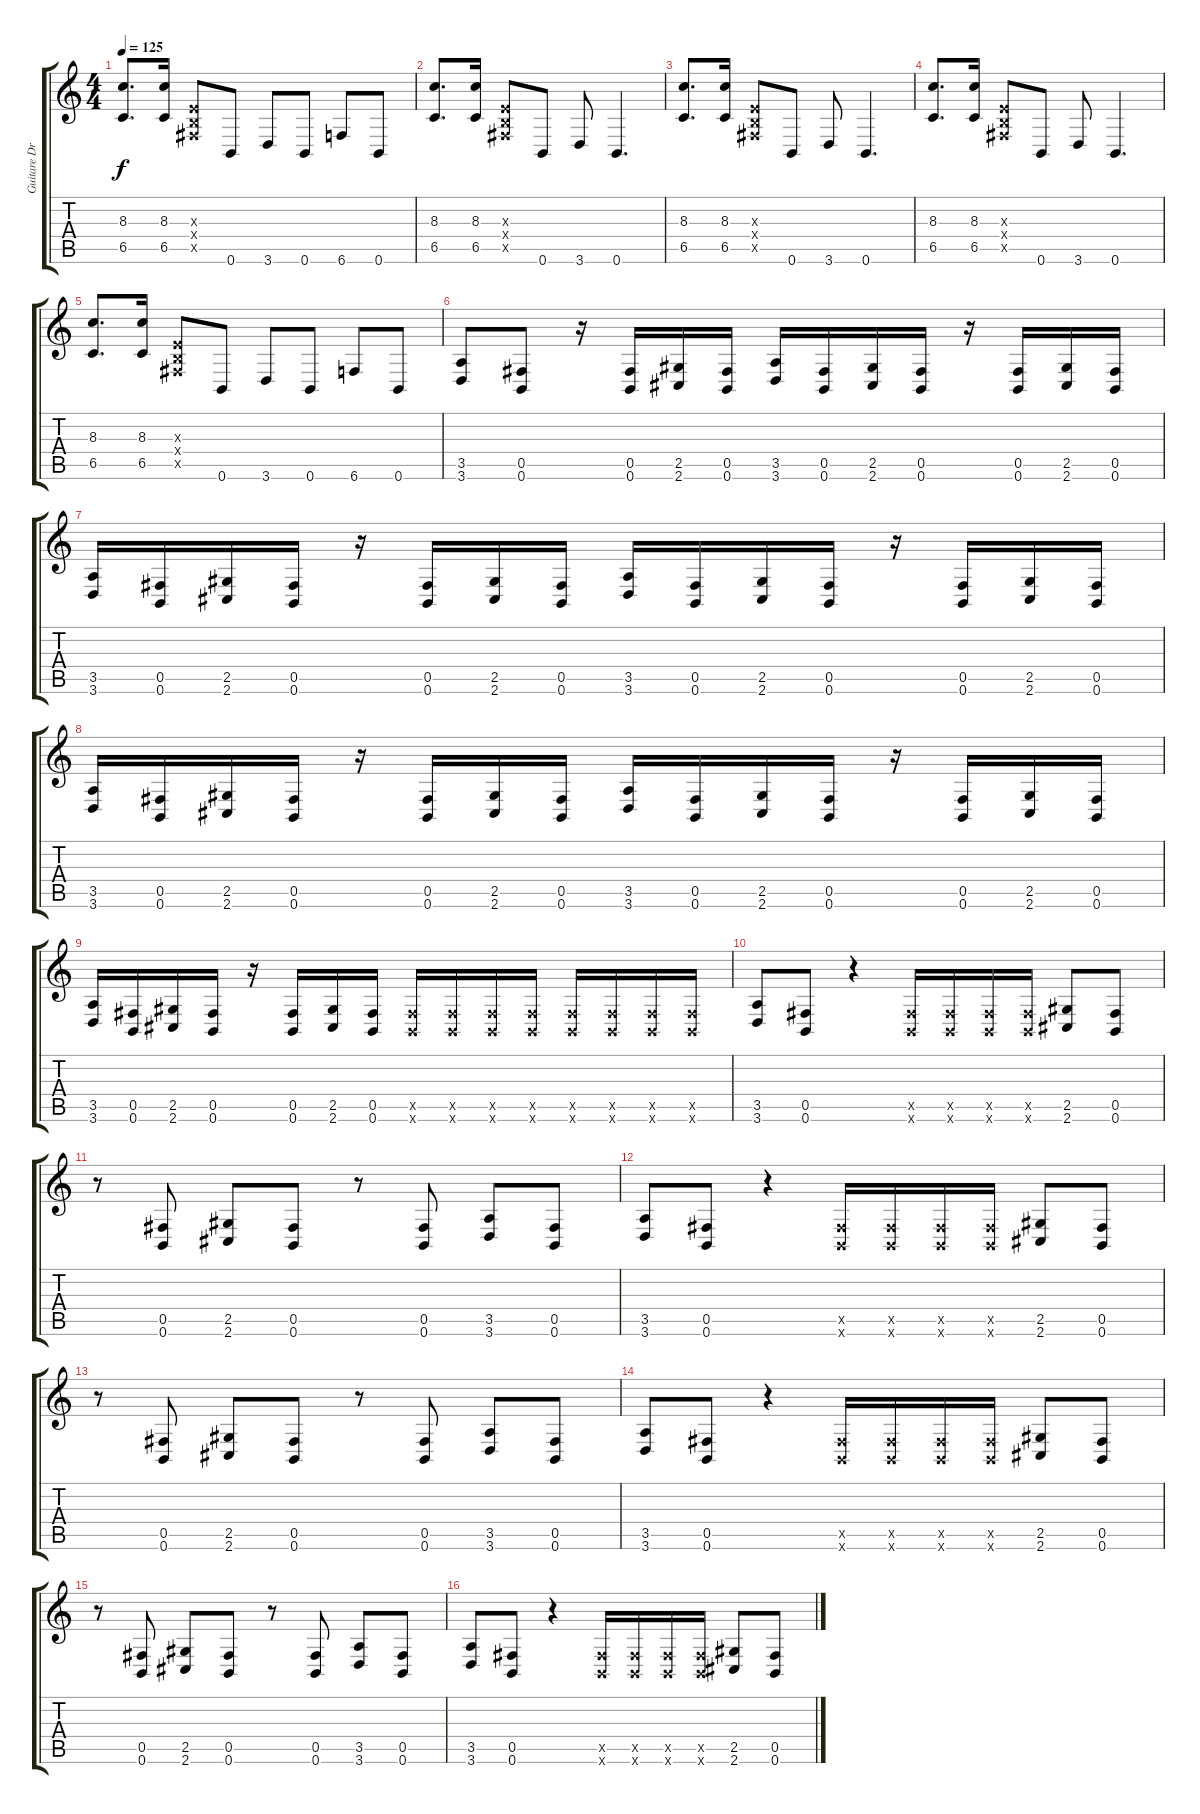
\track ("Guitare Droite" "Guitare Dr") {instrument distortionguitar}
\staff {score tabs}
\tuning (Db4 Ab3 E3 B2 Gb2 B1) {hide}
\ts (4 4)
\tempo 125
\clef g2
\ks c
(8.3 6.5).8{d dy f} (8.3 6.5).16 (0.3{x} 0.4{x} 0.5{x}).8 0.6.8 3.6.8 0.6.8 6.6.8 0.6.8 |
(8.3 6.5).8{d} (8.3 6.5).16 (0.3{x} 0.4{x} 0.5{x}).8 0.6.8 3.6.8 0.6.4{d} |
(8.3 6.5).8{d} (8.3 6.5).16 (0.3{x} 0.4{x} 0.5{x}).8 0.6.8 3.6.8 0.6.4{d} |
(8.3 6.5).8{d} (8.3 6.5).16 (0.3{x} 0.4{x} 0.5{x}).8 0.6.8 3.6.8 0.6.4{d} |
(8.3 6.5).8{d} (8.3 6.5).16 (0.3{x} 0.4{x} 0.5{x}).8 0.6.8 3.6.8 0.6.8 6.6.8 0.6.8 |
(3.5 3.6).8 (0.5 0.6).8 r.16 (0.5 0.6).16 (2.5 2.6).16 (0.5 0.6).16 (3.5 3.6).16 (0.5 0.6).16 (2.5 2.6).16 (0.5 0.6).16 r.16 (0.5 0.6).16 (2.5 2.6).16 (0.5 0.6).16 |
(3.5 3.6).16 (0.5 0.6).16 (2.5 2.6).16 (0.5 0.6).16 r.16 (0.5 0.6).16 (2.5 2.6).16 (0.5 0.6).16 (3.5 3.6).16 (0.5 0.6).16 (2.5 2.6).16 (0.5 0.6).16 r.16 (0.5 0.6).16 (2.5 2.6).16 (0.5 0.6).16 |
(3.5 3.6).16 (0.5 0.6).16 (2.5 2.6).16 (0.5 0.6).16 r.16 (0.5 0.6).16 (2.5 2.6).16 (0.5 0.6).16 (3.5 3.6).16 (0.5 0.6).16 (2.5 2.6).16 (0.5 0.6).16 r.16 (0.5 0.6).16 (2.5 2.6).16 (0.5 0.6).16 |
(3.5 3.6).16 (0.5 0.6).16 (2.5 2.6).16 (0.5 0.6).16 r.16 (0.5 0.6).16 (2.5 2.6).16 (0.5 0.6).16 (0.5{x} 0.6{x}).16 (0.5{x} 0.6{x}).16 (0.5{x} 0.6{x}).16 (0.5{x} 0.6{x}).16 (0.5{x} 0.6{x}).16 (0.5{x} 0.6{x}).16 (0.5{x} 0.6{x}).16 (0.5{x} 0.6{x}).16 |
(3.5 3.6).8 (0.5 0.6).8 r.4 (0.5{x} 0.6{x}).16 (0.5{x} 0.6{x}).16 (0.5{x} 0.6{x}).16 (0.5{x} 0.6{x}).16 (2.5 2.6).8 (0.5 0.6).8 |
r.8 (0.5 0.6).8 (2.5 2.6).8 (0.5 0.6).8 r.8 (0.5 0.6).8 (3.5 3.6).8 (0.5 0.6).8 |
(3.5 3.6).8 (0.5 0.6).8 r.4 (0.5{x} 0.6{x}).16 (0.5{x} 0.6{x}).16 (0.5{x} 0.6{x}).16 (0.5{x} 0.6{x}).16 (2.5 2.6).8 (0.5 0.6).8 |
r.8 (0.5 0.6).8 (2.5 2.6).8 (0.5 0.6).8 r.8 (0.5 0.6).8 (3.5 3.6).8 (0.5 0.6).8 |
(3.5 3.6).8 (0.5 0.6).8 r.4 (0.5{x} 0.6{x}).16 (0.5{x} 0.6{x}).16 (0.5{x} 0.6{x}).16 (0.5{x} 0.6{x}).16 (2.5 2.6).8 (0.5 0.6).8 |
r.8 (0.5 0.6).8 (2.5 2.6).8 (0.5 0.6).8 r.8 (0.5 0.6).8 (3.5 3.6).8 (0.5 0.6).8 |
(3.5 3.6).8 (0.5 0.6).8 r.4 (0.5{x} 0.6{x}).16 (0.5{x} 0.6{x}).16 (0.5{x} 0.6{x}).16 (0.5{x} 0.6{x}).16 (2.5 2.6).8 (0.5 0.6).8
